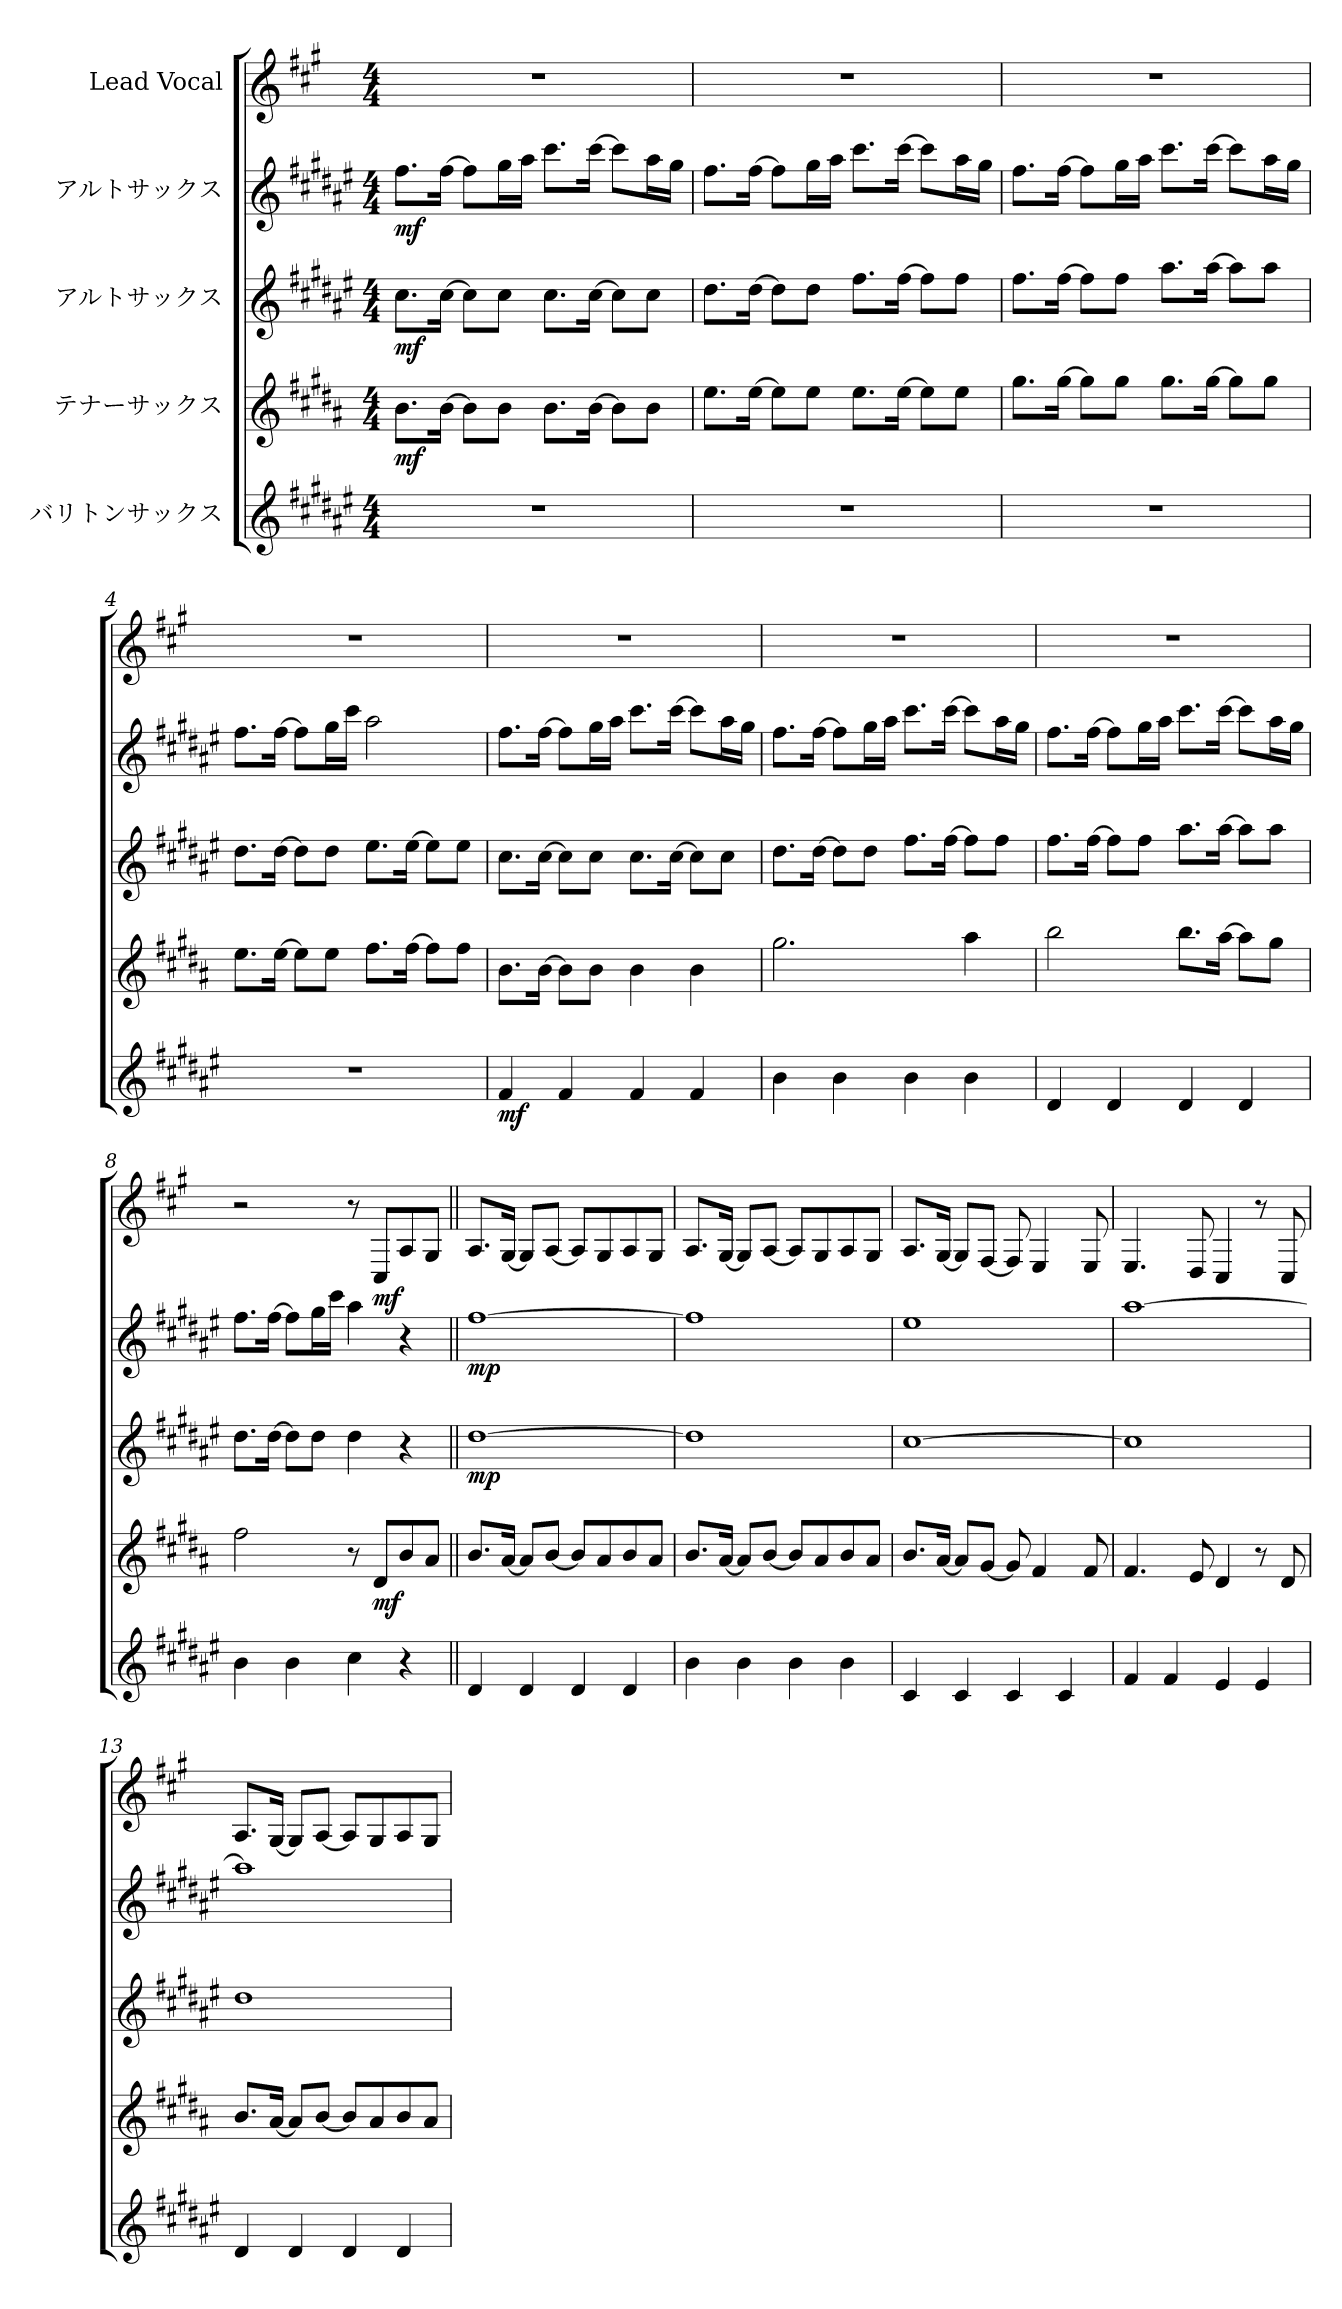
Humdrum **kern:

**kern	**dynam	**kern	**dynam	**kern	**dynam	**kern	**dynam	**kern	**dynam
*part5	*part5	*part4	*part4	*part3	*part3	*part2	*part2	*part1	*part1
*staff5	*staff5	*staff4	*staff4	*staff3	*staff3	*staff2	*staff2	*staff1	*staff1
*I"バリトンサックス	*	*I"テナーサックス	*	*I"アルトサックス	*	*I"アルトサックス	*	*I"Lead Vocal	*
*clefG2	*	*clefG2	*	*clefG2	*	*clefG2	*	*clefG2	*
*ITrd5c9	*	*ITrd1c2	*	*ITrd5c9	*	*ITrd5c9	*	*	*
*k[f#c#g#]	*	*k[f#c#g#]	*	*k[f#c#g#]	*	*k[f#c#g#]	*	*k[f#c#g#]	*
*M4/4	*	*M4/4	*	*M4/4	*	*M4/4	*	*M4/4	*
*MM134	*	*MM134	*	*MM134	*	*MM134	*	*MM134	*
=1	=1	=1	=1	=1	=1	=1	=1	=1	=1
1r	.	8.aL	mf	8.eL	mf	8.aL	mf	1r	.
.	.	[16aJk	.	[16eJk	.	[16aJk	.	.	.
.	.	8aL]	.	8eL]	.	8aL]	.	.	.
.	.	8aJ	.	8eJ	.	16bL	.	.	.
.	.	.	.	.	.	16cc#JJ	.	.	.
.	.	8.aL	.	8.eL	.	8.eeL	.	.	.
.	.	[16aJk	.	[16eJk	.	[16eeJk	.	.	.
.	.	8aL]	.	8eL]	.	8eeL]	.	.	.
.	.	8aJ	.	8eJ	.	16cc#L	.	.	.
.	.	.	.	.	.	16bJJ	.	.	.
=2	=2	=2	=2	=2	=2	=2	=2	=2	=2
1r	.	8.ddL	.	8.f#L	.	8.aL	.	1r	.
.	.	[16ddJk	.	[16f#Jk	.	[16aJk	.	.	.
.	.	8ddL]	.	8f#L]	.	8aL]	.	.	.
.	.	8ddJ	.	8f#J	.	16bL	.	.	.
.	.	.	.	.	.	16cc#JJ	.	.	.
.	.	8.ddL	.	8.aL	.	8.eeL	.	.	.
.	.	[16ddJk	.	[16aJk	.	[16eeJk	.	.	.
.	.	8ddL]	.	8aL]	.	8eeL]	.	.	.
.	.	8ddJ	.	8aJ	.	16cc#L	.	.	.
.	.	.	.	.	.	16bJJ	.	.	.
=3	=3	=3	=3	=3	=3	=3	=3	=3	=3
1r	.	8.ff#L	.	8.aL	.	8.aL	.	1r	.
.	.	[16ff#Jk	.	[16aJk	.	[16aJk	.	.	.
.	.	8ff#L]	.	8aL]	.	8aL]	.	.	.
.	.	8ff#J	.	8aJ	.	16bL	.	.	.
.	.	.	.	.	.	16cc#JJ	.	.	.
.	.	8.ff#L	.	8.cc#L	.	8.eeL	.	.	.
.	.	[16ff#Jk	.	[16cc#Jk	.	[16eeJk	.	.	.
.	.	8ff#L]	.	8cc#L]	.	8eeL]	.	.	.
.	.	8ff#J	.	8cc#J	.	16cc#L	.	.	.
.	.	.	.	.	.	16bJJ	.	.	.
=4	=4	=4	=4	=4	=4	=4	=4	=4	=4
1r	.	8.ddL	.	8.f#L	.	8.aL	.	1r	.
.	.	[16ddJk	.	[16f#Jk	.	[16aJk	.	.	.
.	.	8ddL]	.	8f#L]	.	8aL]	.	.	.
.	.	8ddJ	.	8f#J	.	16bL	.	.	.
.	.	.	.	.	.	16eeJJ	.	.	.
.	.	8.eeL	.	8.g#L	.	2cc#	.	.	.
.	.	[16eeJk	.	[16g#Jk	.	.	.	.	.
.	.	8eeL]	.	8g#L]	.	.	.	.	.
.	.	8eeJ	.	8g#J	.	.	.	.	.
=5	=5	=5	=5	=5	=5	=5	=5	=5	=5
4A	mf	8.aL	.	8.eL	.	8.aL	.	1r	.
.	.	[16aJk	.	[16eJk	.	[16aJk	.	.	.
4A	.	8aL]	.	8eL]	.	8aL]	.	.	.
.	.	8aJ	.	8eJ	.	16bL	.	.	.
.	.	.	.	.	.	16cc#JJ	.	.	.
4A	.	4a	.	8.eL	.	8.eeL	.	.	.
.	.	.	.	[16eJk	.	[16eeJk	.	.	.
4A	.	4a	.	8eL]	.	8eeL]	.	.	.
.	.	.	.	8eJ	.	16cc#L	.	.	.
.	.	.	.	.	.	16bJJ	.	.	.
=6	=6	=6	=6	=6	=6	=6	=6	=6	=6
4d	.	2.ff#	.	8.f#L	.	8.aL	.	1r	.
.	.	.	.	[16f#Jk	.	[16aJk	.	.	.
4d	.	.	.	8f#L]	.	8aL]	.	.	.
.	.	.	.	8f#J	.	16bL	.	.	.
.	.	.	.	.	.	16cc#JJ	.	.	.
4d	.	.	.	8.aL	.	8.eeL	.	.	.
.	.	.	.	[16aJk	.	[16eeJk	.	.	.
4d	.	4gg#	.	8aL]	.	8eeL]	.	.	.
.	.	.	.	8aJ	.	16cc#L	.	.	.
.	.	.	.	.	.	16bJJ	.	.	.
=7	=7	=7	=7	=7	=7	=7	=7	=7	=7
4F#	.	2aa	.	8.aL	.	8.aL	.	1r	.
.	.	.	.	[16aJk	.	[16aJk	.	.	.
4F#	.	.	.	8aL]	.	8aL]	.	.	.
.	.	.	.	8aJ	.	16bL	.	.	.
.	.	.	.	.	.	16cc#JJ	.	.	.
4F#	.	8.aaL	.	8.cc#L	.	8.eeL	.	.	.
.	.	[16gg#Jk	.	[16cc#Jk	.	[16eeJk	.	.	.
4F#	.	8gg#L]	.	8cc#L]	.	8eeL]	.	.	.
.	.	8ff#J	.	8cc#J	.	16cc#L	.	.	.
.	.	.	.	.	.	16bJJ	.	.	.
=8	=8	=8	=8	=8	=8	=8	=8	=8	=8
4d	.	2ee	.	8.f#L	.	8.aL	.	2r	.
.	.	.	.	[16f#Jk	.	[16aJk	.	.	.
4d	.	.	.	8f#L]	.	8aL]	.	.	.
.	.	.	.	8f#J	.	16bL	.	.	.
.	.	.	.	.	.	16eeJJ	.	.	.
4e	.	8r	.	4f#	.	4cc#	.	8r	.
.	.	8c#L	mf	.	.	.	.	8C#L	mf
4r	.	8a	.	4r	.	4r	.	8A	.
.	.	8g#J	.	.	.	.	.	8G#J	.
=9||	=9||	=9||	=9||	=9||	=9||	=9||	=9||	=9||	=9||
4F#	.	8.aL	.	[1f#	mp	[1a	mp	8.AL	.
.	.	[16g#Jk	.	.	.	.	.	[16G#Jk	.
4F#	.	8g#L]	.	.	.	.	.	8G#L]	.
.	.	[8aJ	.	.	.	.	.	[8AJ	.
4F#	.	8aL]	.	.	.	.	.	8AL]	.
.	.	8g#	.	.	.	.	.	8G#	.
4F#	.	8a	.	.	.	.	.	8A	.
.	.	8g#J	.	.	.	.	.	8G#J	.
=10	=10	=10	=10	=10	=10	=10	=10	=10	=10
4d	.	8.aL	.	1f#]	.	1a]	.	8.AL	.
.	.	[16g#Jk	.	.	.	.	.	[16G#Jk	.
4d	.	8g#L]	.	.	.	.	.	8G#L]	.
.	.	[8aJ	.	.	.	.	.	[8AJ	.
4d	.	8aL]	.	.	.	.	.	8AL]	.
.	.	8g#	.	.	.	.	.	8G#	.
4d	.	8a	.	.	.	.	.	8A	.
.	.	8g#J	.	.	.	.	.	8G#J	.
=11	=11	=11	=11	=11	=11	=11	=11	=11	=11
4E	.	8.aL	.	[1e	.	1g#	.	8.AL	.
.	.	[16g#Jk	.	.	.	.	.	[16G#Jk	.
4E	.	8g#L]	.	.	.	.	.	8G#L]	.
.	.	[8f#J	.	.	.	.	.	[8F#J	.
4E	.	8f#]	.	.	.	.	.	8F#]	.
.	.	4e	.	.	.	.	.	4E	.
4E	.	.	.	.	.	.	.	.	.
.	.	8e	.	.	.	.	.	8E	.
=12	=12	=12	=12	=12	=12	=12	=12	=12	=12
4A	.	4.e	.	1e]	.	[1cc#	.	4.E	.
4A	.	.	.	.	.	.	.	.	.
.	.	8d	.	.	.	.	.	8D	.
4G#	.	4c#	.	.	.	.	.	4C#	.
4G#	.	8r	.	.	.	.	.	8r	.
.	.	8c#	.	.	.	.	.	8C#	.
=13	=13	=13	=13	=13	=13	=13	=13	=13	=13
4F#	.	8.aL	.	1f#	.	1cc#]	.	8.AL	.
.	.	[16g#Jk	.	.	.	.	.	[16G#Jk	.
4F#	.	8g#L]	.	.	.	.	.	8G#L]	.
.	.	[8aJ	.	.	.	.	.	[8AJ	.
4F#	.	8aL]	.	.	.	.	.	8AL]	.
.	.	8g#	.	.	.	.	.	8G#	.
4F#	.	8a	.	.	.	.	.	8A	.
.	.	8g#J	.	.	.	.	.	8G#J	.
=	=	=	=	=	=	=	=	=	=
*-	*-	*-	*-	*-	*-	*-	*-	*-	*-
